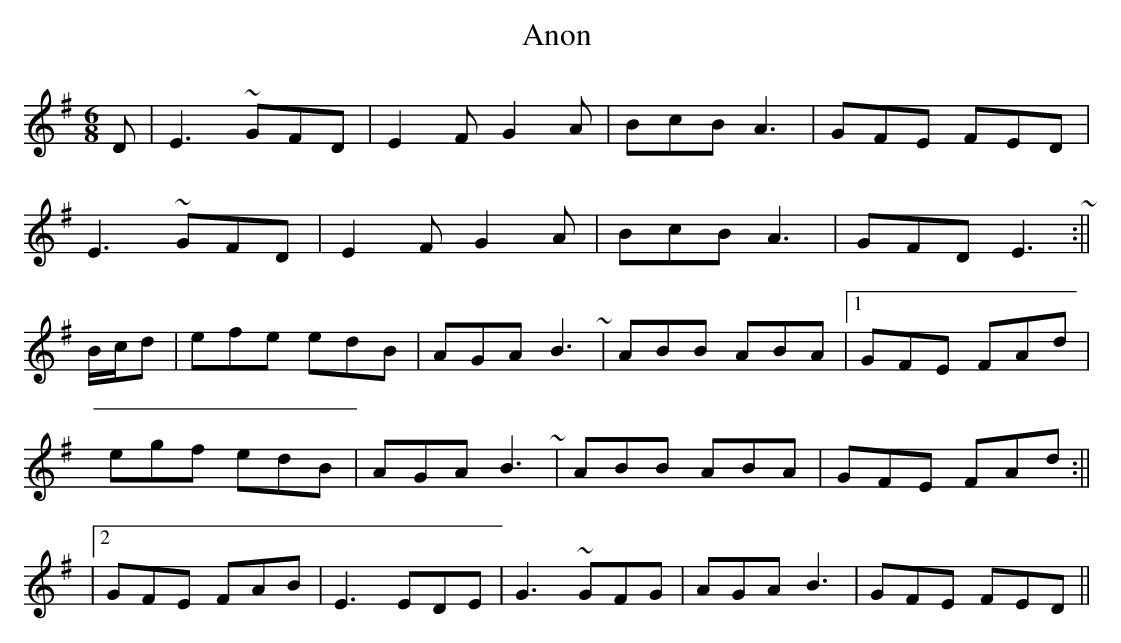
X:1
T: Anon
M: 6/8
K: Emin
D|E3~ GFD|E2 F G2 A|BcB A3|GFE FED|
E3~ GFD|E2 F G2 A|BcB A3|GFD E3~:||
B/c/d|efe edB|AGA B3~ |ABB ABA|1 GFE FAd |
egf edB|AGA B3~ |ABB ABA| GFE FAd:||
|2 GFE FAB |E3 EDE|G3~ GFG |AGA B3| GFE FED||
